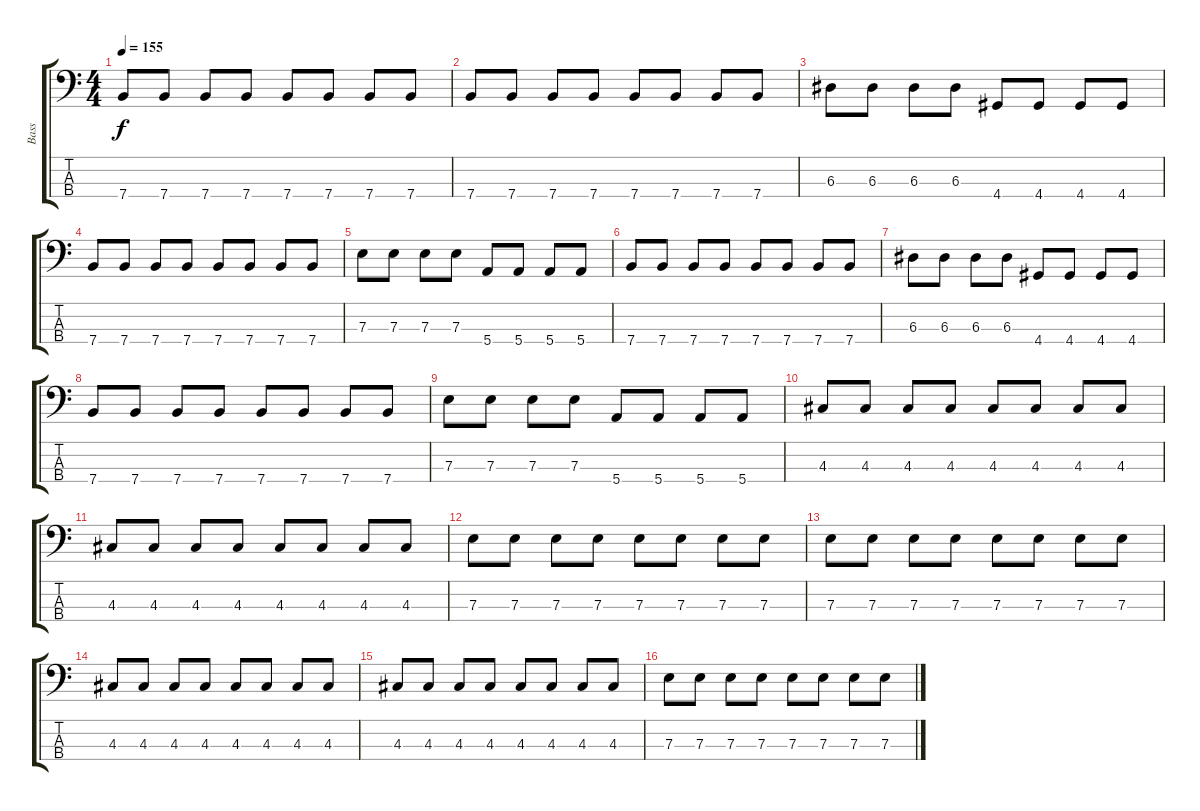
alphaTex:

\track ("Bass" "Bass") {instrument electricbasspick}
\staff {score tabs}
\tuning (G2 D2 A1 E1) {hide}
\ts (4 4)
\tempo 155
\clef f4
\ks c
7.4.8{dy f} 7.4.8 7.4.8 7.4.8 7.4.8 7.4.8 7.4.8 7.4.8 |
7.4.8 7.4.8 7.4.8 7.4.8 7.4.8 7.4.8 7.4.8 7.4.8 |
6.3.8 6.3.8 6.3.8 6.3.8 4.4.8 4.4.8 4.4.8 4.4.8 |
7.4.8 7.4.8 7.4.8 7.4.8 7.4.8 7.4.8 7.4.8 7.4.8 |
7.3.8 7.3.8 7.3.8 7.3.8 5.4.8 5.4.8 5.4.8 5.4.8 |
7.4.8 7.4.8 7.4.8 7.4.8 7.4.8 7.4.8 7.4.8 7.4.8 |
6.3.8 6.3.8 6.3.8 6.3.8 4.4.8 4.4.8 4.4.8 4.4.8 |
7.4.8 7.4.8 7.4.8 7.4.8 7.4.8 7.4.8 7.4.8 7.4.8 |
7.3.8 7.3.8 7.3.8 7.3.8 5.4.8 5.4.8 5.4.8 5.4.8 |
4.3.8 4.3.8 4.3.8 4.3.8 4.3.8 4.3.8 4.3.8 4.3.8 |
4.3.8 4.3.8 4.3.8 4.3.8 4.3.8 4.3.8 4.3.8 4.3.8 |
7.3.8 7.3.8 7.3.8 7.3.8 7.3.8 7.3.8 7.3.8 7.3.8 |
7.3.8 7.3.8 7.3.8 7.3.8 7.3.8 7.3.8 7.3.8 7.3.8 |
4.3.8 4.3.8 4.3.8 4.3.8 4.3.8 4.3.8 4.3.8 4.3.8 |
4.3.8 4.3.8 4.3.8 4.3.8 4.3.8 4.3.8 4.3.8 4.3.8 |
7.3.8 7.3.8 7.3.8 7.3.8 7.3.8 7.3.8 7.3.8 7.3.8
